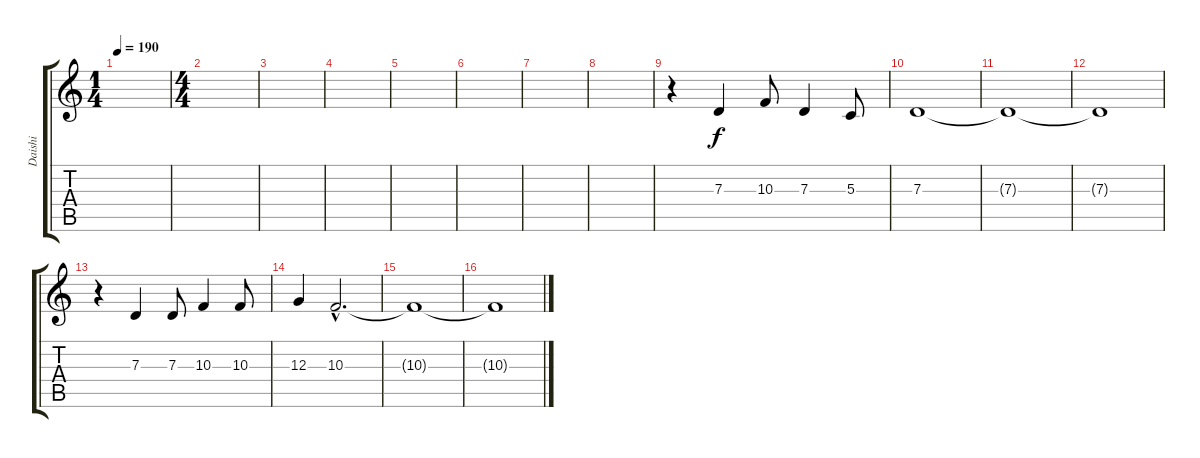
\track ("Daishi" "Daishi") {instrument lead6voice}
\staff {score tabs}
\tuning (E4 B3 G3 D3 A2 E2) {hide}
\ts (1 4)
\tempo 190
\clef g2
\ks c
|
\ts (4 4)
|
|
|
|
|
|
|
r.4 7.3.4 10.3.8 7.3.4 5.3.8 |
7.3.1 |
7.3{t}.1 |
7.3{t}.1 |
r.4 7.3.4 7.3.8 10.3.4 10.3.8 |
12.3.4 10.3{hac}.2{d} |
10.3{t}.1 |
10.3{t}.1
